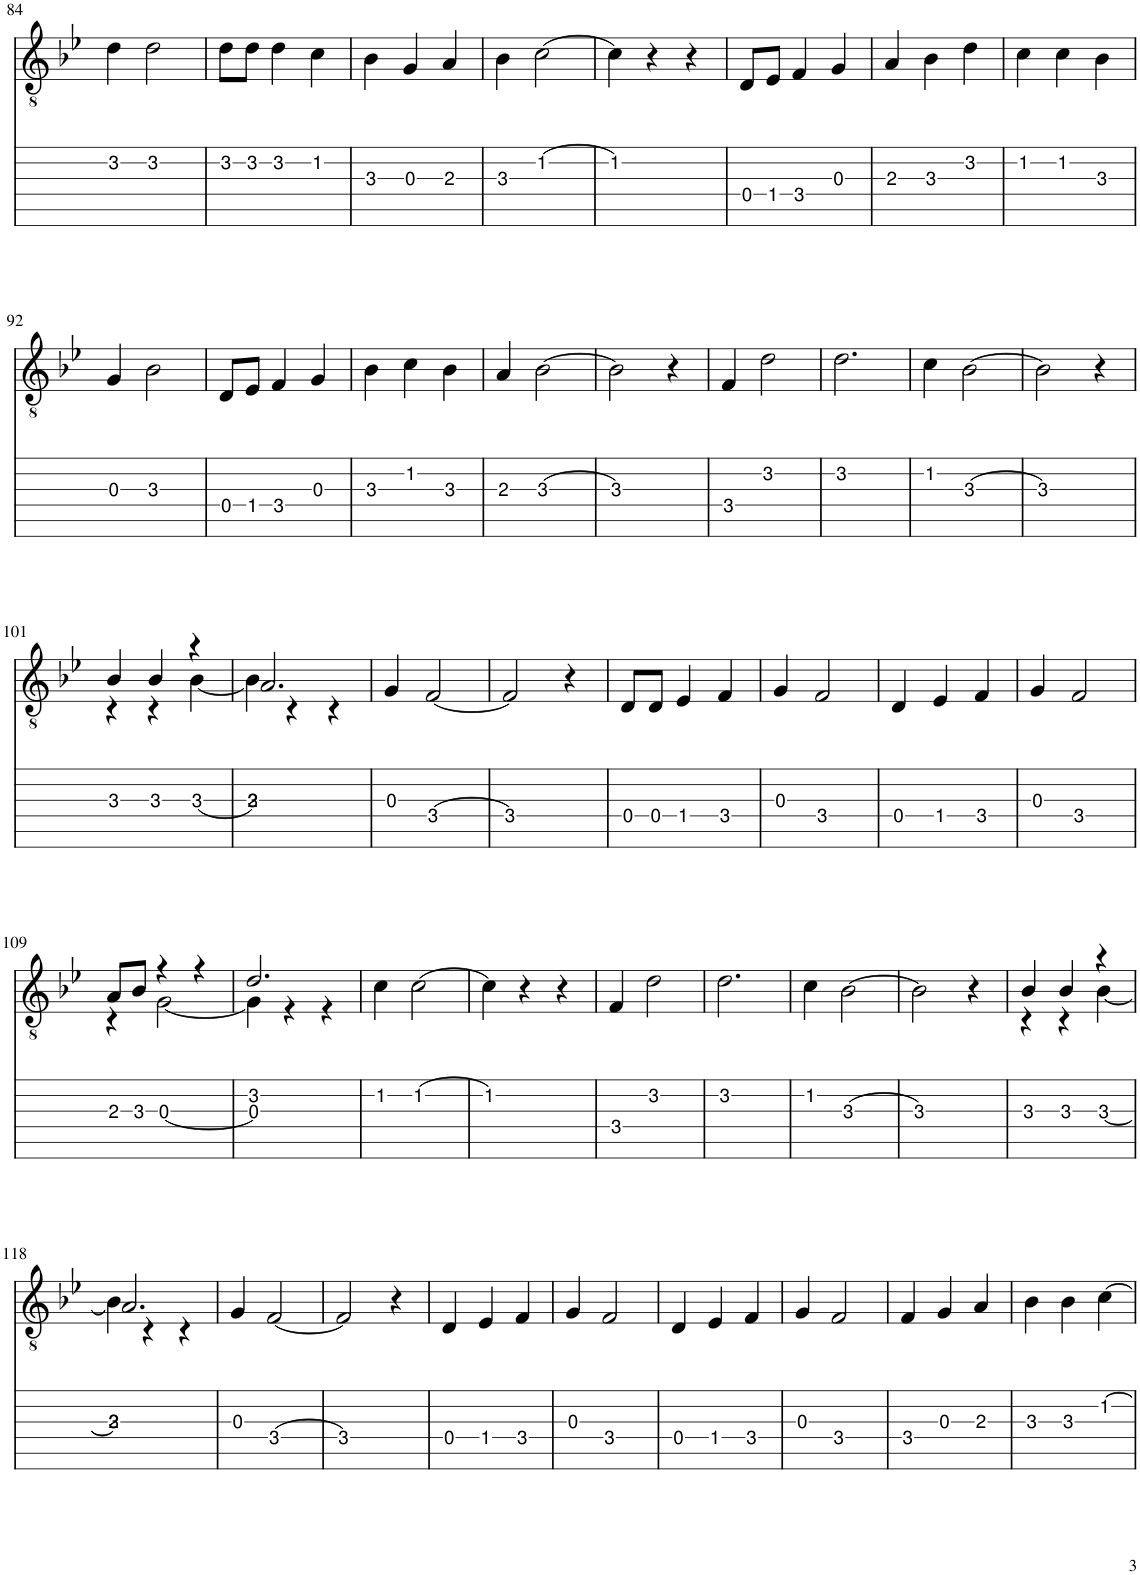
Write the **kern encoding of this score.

**kern	**kern
*part1	*part1
*staff2	*staff1
*I"Guitare classique	*
*I'Guit.	*
!!LO:PB:g=z
*	*clefGv2
*k[b-e-]	*k[b-e-]
*M3/4	*M3/4
=84	=84
4d	4d\
2d	2d\
=85	=85
8dL	8d\L
8dJ	8d\J
4d	4d\
4c	4c\
=86	=86
4B-	4B-\
4G	4G/
4A	4A/
=87	=87
4B-	4B-\
[2c	[2c\
=88	=88
4c]	4c\]
4r	4r
4r	4r
=89	=89
8DL	8D/L
8E-J	8E-/J
4F	4F/
4G	4G/
=90	=90
4A	4A/
4B-	4B-\
4d	4d\
=91	=91
4c	4c\
4c	4c\
4B-	4B-\
!!LO:LB:g=z
=92	=92
4G	4G/
2B-	2B-\
=93	=93
8DL	8D/L
8E-J	8E-/J
4F	4F/
4G	4G/
=94	=94
4B-	4B-\
4c	4c\
4B-	4B-\
=95	=95
4A	4A/
[2B-	[2B-\
=96	=96
2B-]	2B-\]
4r	4r
=97	=97
4F	4F/
2d	2d\
=98	=98
2.d	2.d\
=99	=99
4c	4c\
[2B-	[2B-\
=100	=100
2B-]	2B-\]
4r	4r
!!LO:LB:g=z
=101	=101
*^	*^
4B-	4r	4B-/	4r
4B-	4r	4B-/	4r
4r	[4B-	4r	[4B-\
=102	=102	=102	=102
2.A	4B-]	2.A/	4B-\]
.	4r	.	4r
.	4r	.	4r
*v	*v	*	*
*	*v	*v
=103	=103
4G	4G/
[2F	[2F/
=104	=104
2F]	2F/]
4r	4r
=105	=105
8DL	8D/L
8DJ	8D/J
4E-	4E-/
4F	4F/
=106	=106
4G	4G/
2F	2F/
=107	=107
4D	4D/
4E-	4E-/
4F	4F/
=108	=108
4G	4G/
2F	2F/
!!LO:LB:g=z
=109	=109
*^	*^
8AL	4r	8A/L	4r
8B-J	.	8B-/J	.
4r	[2G	4r	[2G\
4r	.	4r	.
=110	=110	=110	=110
2.d	4G]	2.d/	4G\]
.	4r	.	4r
.	4r	.	4r
*v	*v	*	*
*	*v	*v
=111	=111
4c	4c\
[2c	[2c\
=112	=112
4c]	4c\]
4r	4r
4r	4r
=113	=113
4F	4F/
2d	2d\
=114	=114
2.d	2.d\
=115	=115
4c	4c\
[2B-	[2B-\
=116	=116
2B-]	2B-\]
4r	4r
=117	=117
*^	*^
4B-	4r	4B-/	4r
4B-	4r	4B-/	4r
4r	[4B-	4r	[4B-\
!!LO:LB:g=z	!!
=118	=118	=118	=118
2.A	4B-]	2.A/	4B-\]
.	4r	.	4r
.	4r	.	4r
*v	*v	*	*
*	*v	*v
=119	=119
4G	4G/
[2F	[2F/
=120	=120
2F]	2F/]
4r	4r
=121	=121
4D	4D/
4E-	4E-/
4F	4F/
=122	=122
4G	4G/
2F	2F/
=123	=123
4D	4D/
4E-	4E-/
4F	4F/
=124	=124
4G	4G/
2F	2F/
=125	=125
4F	4F/
4G	4G/
4A	4A/
=126	=126
4B-	4B-\
4B-	4B-\
[4c	[4c\
=	=
*-	*-
